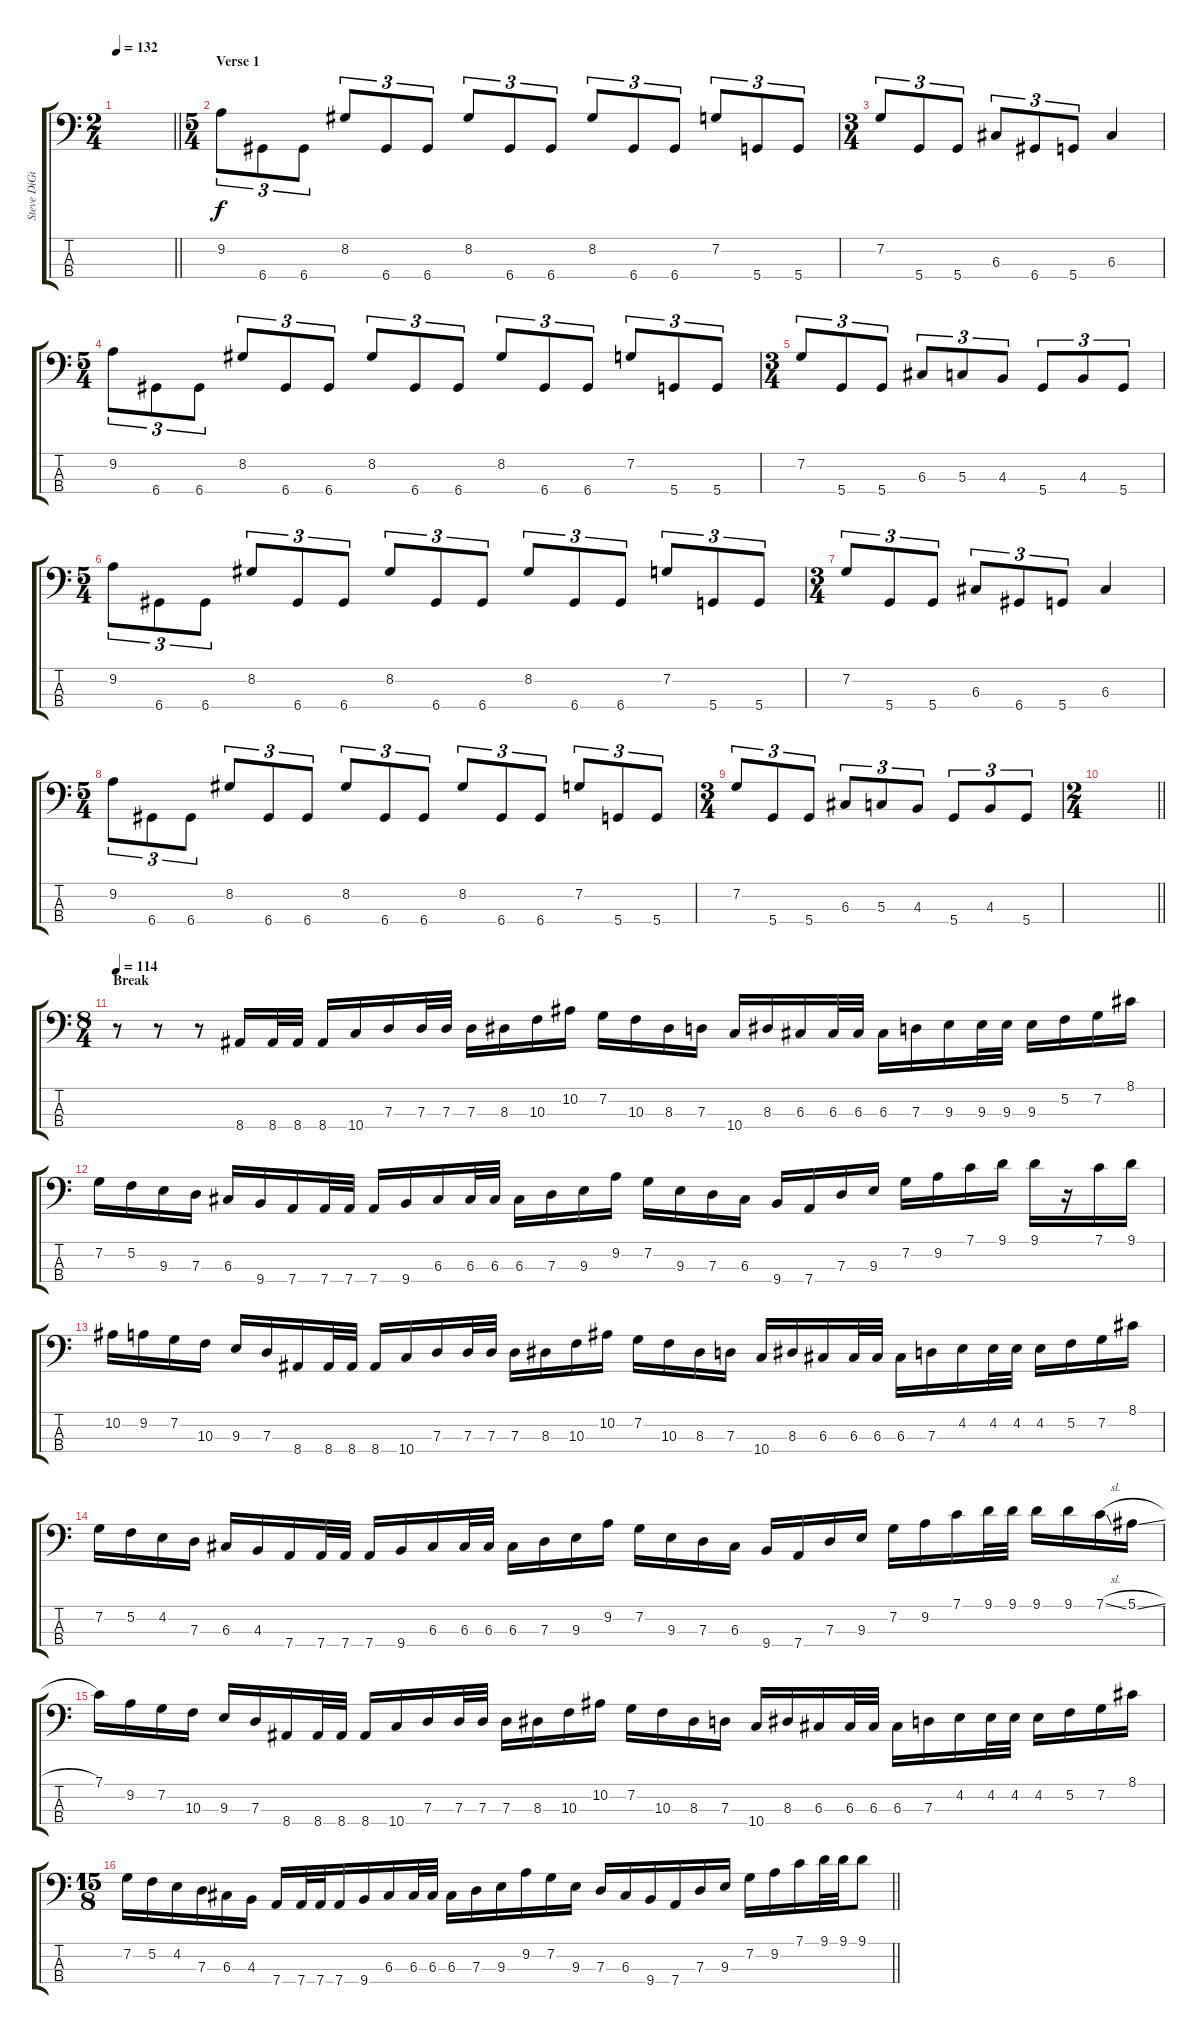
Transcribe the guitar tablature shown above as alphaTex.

\track ("Steve DiGiorgio" "Steve DiGi") {instrument electricbassfinger}
\staff {score tabs}
\tuning (F2 C2 G1 D1) {hide}
\ts (2 4)
\tempo 132
\clef f4
\barLineRight lightlight
\ks c
|
\ts (5 4)
\section ("" "Verse 1")
9.2.8{tu (3 2)} 6.4.8{tu (3 2)} 6.4.8{tu (3 2)} 8.2.8{tu (3 2)} 6.4.8{tu (3 2)} 6.4.8{tu (3 2)} 8.2.8{tu (3 2)} 6.4.8{tu (3 2)} 6.4.8{tu (3 2)} 8.2.8{tu (3 2)} 6.4.8{tu (3 2)} 6.4.8{tu (3 2)} 7.2.8{tu (3 2)} 5.4.8{tu (3 2)} 5.4.8{tu (3 2)} |
\ts (3 4)
7.2.8{tu (3 2)} 5.4.8{tu (3 2)} 5.4.8{tu (3 2)} 6.3.8{tu (3 2)} 6.4.8{tu (3 2)} 5.4.8{tu (3 2)} 6.3.4 |
\ts (5 4)
9.2.8{tu (3 2)} 6.4.8{tu (3 2)} 6.4.8{tu (3 2)} 8.2.8{tu (3 2)} 6.4.8{tu (3 2)} 6.4.8{tu (3 2)} 8.2.8{tu (3 2)} 6.4.8{tu (3 2)} 6.4.8{tu (3 2)} 8.2.8{tu (3 2)} 6.4.8{tu (3 2)} 6.4.8{tu (3 2)} 7.2.8{tu (3 2)} 5.4.8{tu (3 2)} 5.4.8{tu (3 2)} |
\ts (3 4)
7.2.8{tu (3 2)} 5.4.8{tu (3 2)} 5.4.8{tu (3 2)} 6.3.8{tu (3 2)} 5.3.8{tu (3 2)} 4.3.8{tu (3 2)} 5.4.8{tu (3 2)} 4.3.8{tu (3 2)} 5.4.8{tu (3 2)} |
\ts (5 4)
9.2.8{tu (3 2)} 6.4.8{tu (3 2)} 6.4.8{tu (3 2)} 8.2.8{tu (3 2)} 6.4.8{tu (3 2)} 6.4.8{tu (3 2)} 8.2.8{tu (3 2)} 6.4.8{tu (3 2)} 6.4.8{tu (3 2)} 8.2.8{tu (3 2)} 6.4.8{tu (3 2)} 6.4.8{tu (3 2)} 7.2.8{tu (3 2)} 5.4.8{tu (3 2)} 5.4.8{tu (3 2)} |
\ts (3 4)
7.2.8{tu (3 2)} 5.4.8{tu (3 2)} 5.4.8{tu (3 2)} 6.3.8{tu (3 2)} 6.4.8{tu (3 2)} 5.4.8{tu (3 2)} 6.3.4 |
\ts (5 4)
9.2.8{tu (3 2)} 6.4.8{tu (3 2)} 6.4.8{tu (3 2)} 8.2.8{tu (3 2)} 6.4.8{tu (3 2)} 6.4.8{tu (3 2)} 8.2.8{tu (3 2)} 6.4.8{tu (3 2)} 6.4.8{tu (3 2)} 8.2.8{tu (3 2)} 6.4.8{tu (3 2)} 6.4.8{tu (3 2)} 7.2.8{tu (3 2)} 5.4.8{tu (3 2)} 5.4.8{tu (3 2)} |
\ts (3 4)
7.2.8{tu (3 2)} 5.4.8{tu (3 2)} 5.4.8{tu (3 2)} 6.3.8{tu (3 2)} 5.3.8{tu (3 2)} 4.3.8{tu (3 2)} 5.4.8{tu (3 2)} 4.3.8{tu (3 2)} 5.4.8{tu (3 2)} |
\ts (2 4)
\barLineRight lightlight
|
\ts (8 4)
\section ("" "Break")
\tempo 114
r.8 r.8 r.8 8.4.16 8.4.32 8.4.32 8.4.16 10.4.16 7.3.16 7.3.32 7.3.32 7.3.16 8.3.16 10.3.16 10.2.16 7.2.16 10.3.16 8.3.16 7.3.16 10.4.16 8.3.16 6.3.16 6.3.32 6.3.32 6.3.16 7.3.16 9.3.16 9.3.32 9.3.32 9.3.16 5.2.16 7.2.16 8.1.16 |
7.2.16 5.2.16 9.3.16 7.3.16 6.3.16 9.4.16 7.4.16 7.4.32 7.4.32 7.4.16 9.4.16 6.3.16 6.3.32 6.3.32 6.3.16 7.3.16 9.3.16 9.2.16 7.2.16 9.3.16 7.3.16 6.3.16 9.4.16 7.4.16 7.3.16 9.3.16 7.2.16 9.2.16 7.1.16 9.1.16 9.1.16 r.16 7.1.16 9.1.16 |
10.2.16 9.2.16 7.2.16 10.3.16 9.3.16 7.3.16 8.4.16 8.4.32 8.4.32 8.4.16 10.4.16 7.3.16 7.3.32 7.3.32 7.3.16 8.3.16 10.3.16 10.2.16 7.2.16 10.3.16 8.3.16 7.3.16 10.4.16 8.3.16 6.3.16 6.3.32 6.3.32 6.3.16 7.3.16 4.2.16 4.2.32 4.2.32 4.2.16 5.2.16 7.2.16 8.1.16 |
7.2.16 5.2.16 4.2.16 7.3.16 6.3.16 4.3.16 7.4.16 7.4.32 7.4.32 7.4.16 9.4.16 6.3.16 6.3.32 6.3.32 6.3.16 7.3.16 9.3.16 9.2.16 7.2.16 9.3.16 7.3.16 6.3.16 9.4.16 7.4.16 7.3.16 9.3.16 7.2.16 9.2.16 7.1.16 9.1.32 9.1.32 9.1.16 9.1.16 7.1{sl}.16 5.1{sl}.16 |
7.1.16 9.2.16 7.2.16 10.3.16 9.3.16 7.3.16 8.4.16 8.4.32 8.4.32 8.4.16 10.4.16 7.3.16 7.3.32 7.3.32 7.3.16 8.3.16 10.3.16 10.2.16 7.2.16 10.3.16 8.3.16 7.3.16 10.4.16 8.3.16 6.3.16 6.3.32 6.3.32 6.3.16 7.3.16 4.2.16 4.2.32 4.2.32 4.2.16 5.2.16 7.2.16 8.1.16 |
\ts (15 8)
\barLineRight lightlight
7.2.16 5.2.16 4.2.16 7.3.16 6.3.16 4.3.16 7.4.16 7.4.32 7.4.32 7.4.16 9.4.16 6.3.16 6.3.32 6.3.32 6.3.16 7.3.16 9.3.16 9.2.16 7.2.16 9.3.16 7.3.16 6.3.16 9.4.16 7.4.16 7.3.16 9.3.16 7.2.16 9.2.16 7.1.16 9.1.32 9.1.32 9.1.8
